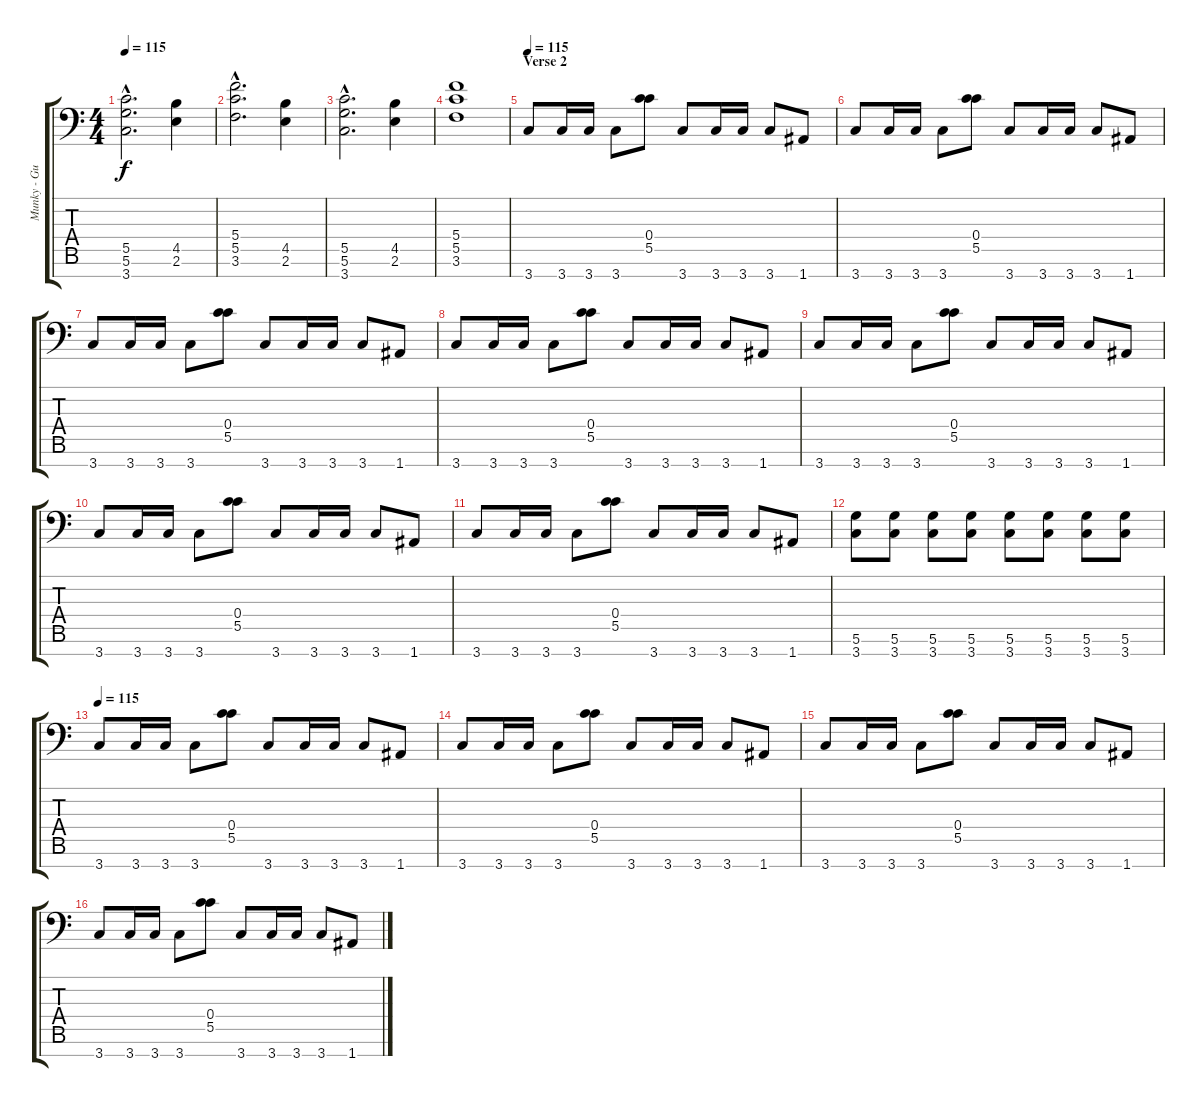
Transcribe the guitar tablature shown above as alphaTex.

\track ("Munky - Guitar" "Munky - Gu") {instrument distortionguitar}
\staff {score tabs}
\tuning (D4 A3 F3 C3 G2 D2 A1) {hide}
\ts (4 4)
\tempo 115
\clef f4
\ks c
(5.5{hac} 5.6{hac} 3.7{hac}).2{d dy f} (4.5 2.6).4 |
(5.4{hac} 5.5{hac} 3.6{hac}).2{d} (4.5 2.6).4 |
(5.5{hac} 5.6{hac} 3.7{hac}).2{d} (4.5 2.6).4 |
(5.4 5.5 3.6).1 |
\section ("" "Verse 2")
\tempo 115
3.7.8{volume 14 balance 11 instrument distortionguitar} 3.7.16 3.7.16 3.7.8 (0.4 5.5).8 3.7.8 3.7.16 3.7.16 3.7.8 1.7.8 |
3.7.8 3.7.16 3.7.16 3.7.8 (0.4 5.5).8 3.7.8 3.7.16 3.7.16 3.7.8 1.7.8 |
3.7.8 3.7.16 3.7.16 3.7.8 (0.4 5.5).8 3.7.8 3.7.16 3.7.16 3.7.8 1.7.8 |
3.7.8 3.7.16 3.7.16 3.7.8 (0.4 5.5).8 3.7.8 3.7.16 3.7.16 3.7.8 1.7.8 |
3.7.8 3.7.16 3.7.16 3.7.8 (0.4 5.5).8 3.7.8 3.7.16 3.7.16 3.7.8 1.7.8 |
3.7.8 3.7.16 3.7.16 3.7.8 (0.4 5.5).8 3.7.8 3.7.16 3.7.16 3.7.8 1.7.8 |
3.7.8 3.7.16 3.7.16 3.7.8 (0.4 5.5).8 3.7.8 3.7.16 3.7.16 3.7.8 1.7.8 |
(5.6 3.7).8 (5.6 3.7).8 (5.6 3.7).8 (5.6 3.7).8 (5.6 3.7).8 (5.6 3.7).8 (5.6 3.7).8 (5.6 3.7).8 |
\tempo 115
3.7.8{volume 14 balance 11 instrument distortionguitar} 3.7.16 3.7.16 3.7.8 (0.4 5.5).8 3.7.8 3.7.16 3.7.16 3.7.8 1.7.8 |
3.7.8 3.7.16 3.7.16 3.7.8 (0.4 5.5).8 3.7.8 3.7.16 3.7.16 3.7.8 1.7.8 |
3.7.8 3.7.16 3.7.16 3.7.8 (0.4 5.5).8 3.7.8 3.7.16 3.7.16 3.7.8 1.7.8 |
3.7.8 3.7.16 3.7.16 3.7.8 (0.4 5.5).8 3.7.8 3.7.16 3.7.16 3.7.8 1.7.8
